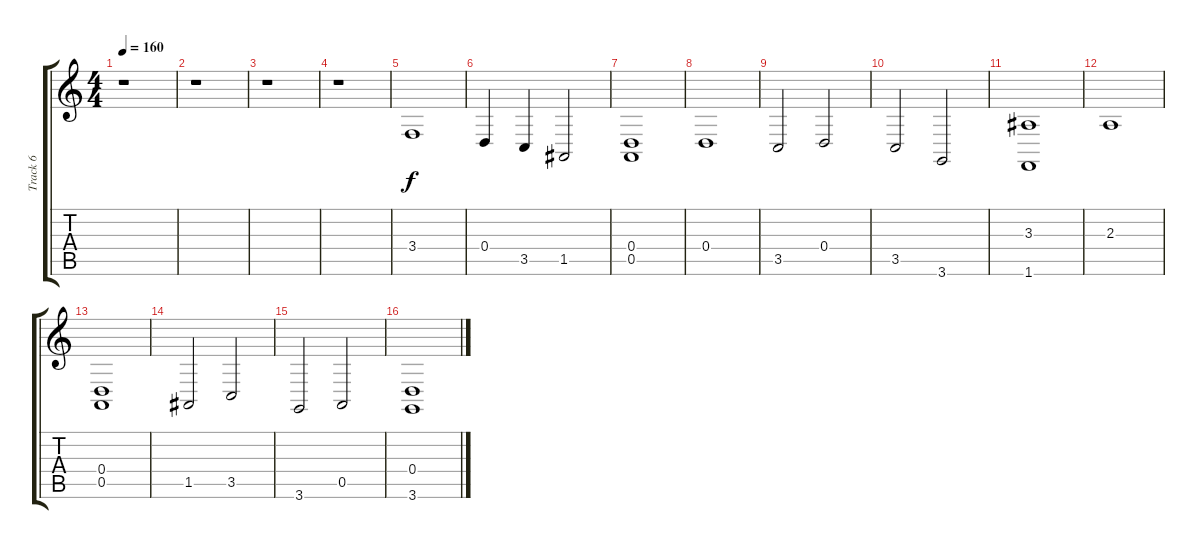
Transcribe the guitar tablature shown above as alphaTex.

\track ("Track 6" "Track 6") {instrument stringensemble1}
\staff {score tabs}
\tuning (E4 B3 G3 D3 A2 E2) {hide}
\ts (4 4)
\tempo 160
\clef g2
\ks c
r.1{dy f} |
r.1 |
r.1 |
r.1 |
3.4.1{volume 9} |
0.4.4 3.5.4 1.5.2 |
(0.4 0.5).1 |
0.4.1 |
3.5.2 0.4.2 |
3.5.2 3.6.2 |
(3.3 1.6).1 |
2.3.1 |
(0.4 0.5).1 |
1.5.2 3.5.2 |
3.6.2 0.5.2 |
(0.4 3.6).1
